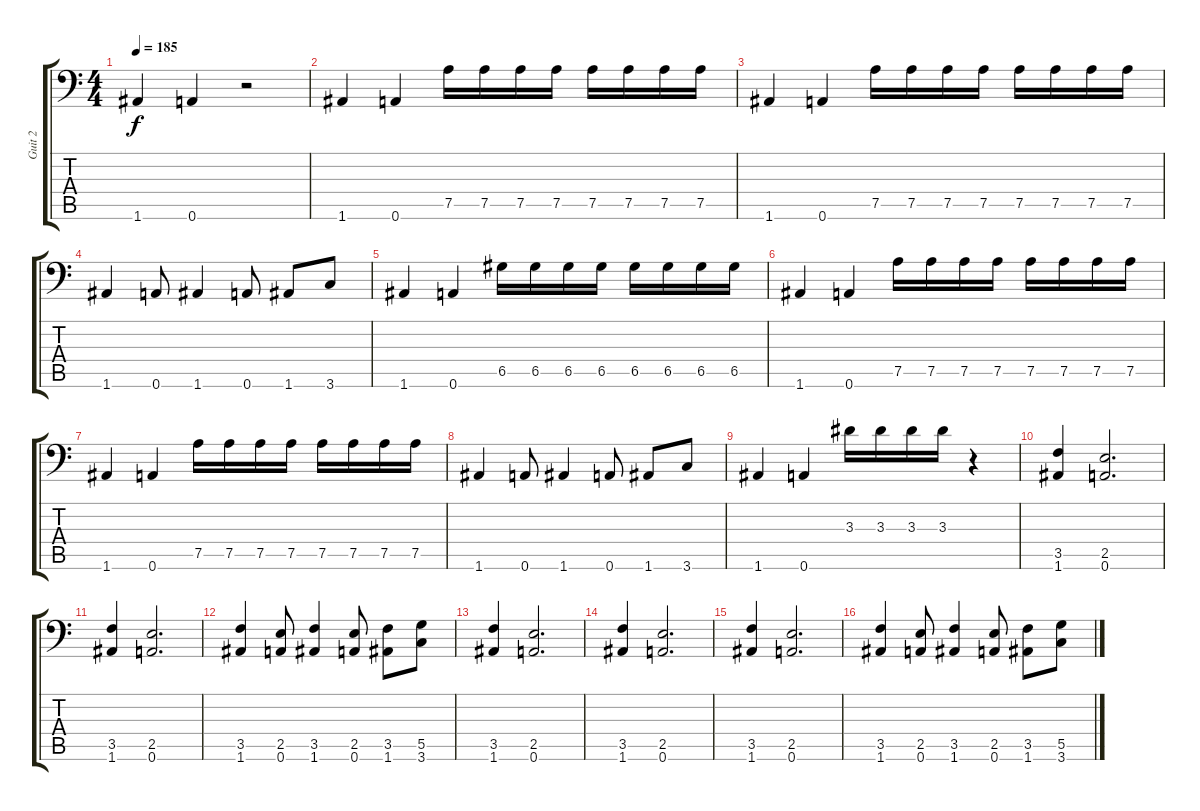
\track ("Guit 2" "Guit 2") {instrument distortionguitar}
\staff {score tabs}
\tuning (A3 E3 C3 G2 D2 A1) {hide}
\ts (4 4)
\tempo 185
\clef f4
\ks c
1.6.4{dy f} 0.6.4 r.2 |
1.6.4 0.6.4 7.5.16 7.5.16 7.5.16 7.5.16 7.5.16 7.5.16 7.5.16 7.5.16 |
1.6.4 0.6.4 7.5.16 7.5.16 7.5.16 7.5.16 7.5.16 7.5.16 7.5.16 7.5.16 |
1.6.4 0.6.8 1.6.4 0.6.8 1.6.8 3.6.8 |
1.6.4 0.6.4 6.5.16 6.5.16 6.5.16 6.5.16 6.5.16 6.5.16 6.5.16 6.5.16 |
1.6.4 0.6.4 7.5.16 7.5.16 7.5.16 7.5.16 7.5.16 7.5.16 7.5.16 7.5.16 |
1.6.4 0.6.4 7.5.16 7.5.16 7.5.16 7.5.16 7.5.16 7.5.16 7.5.16 7.5.16 |
1.6.4 0.6.8 1.6.4 0.6.8 1.6.8 3.6.8 |
1.6.4 0.6.4 3.3.16{instrument guitarharmonics} 3.3.16 3.3.16 3.3.16 r.4 |
(3.5 1.6).4{instrument distortionguitar} (2.5 0.6).2{d} |
(3.5 1.6).4 (2.5 0.6).2{d} |
(3.5 1.6).4 (2.5 0.6).8 (3.5 1.6).4 (2.5 0.6).8 (3.5 1.6).8 (5.5 3.6).8 |
(3.5 1.6).4 (2.5 0.6).2{d} |
(3.5 1.6).4 (2.5 0.6).2{d} |
(3.5 1.6).4 (2.5 0.6).2{d} |
(3.5 1.6).4 (2.5 0.6).8 (3.5 1.6).4 (2.5 0.6).8 (3.5 1.6).8 (5.5 3.6).8
